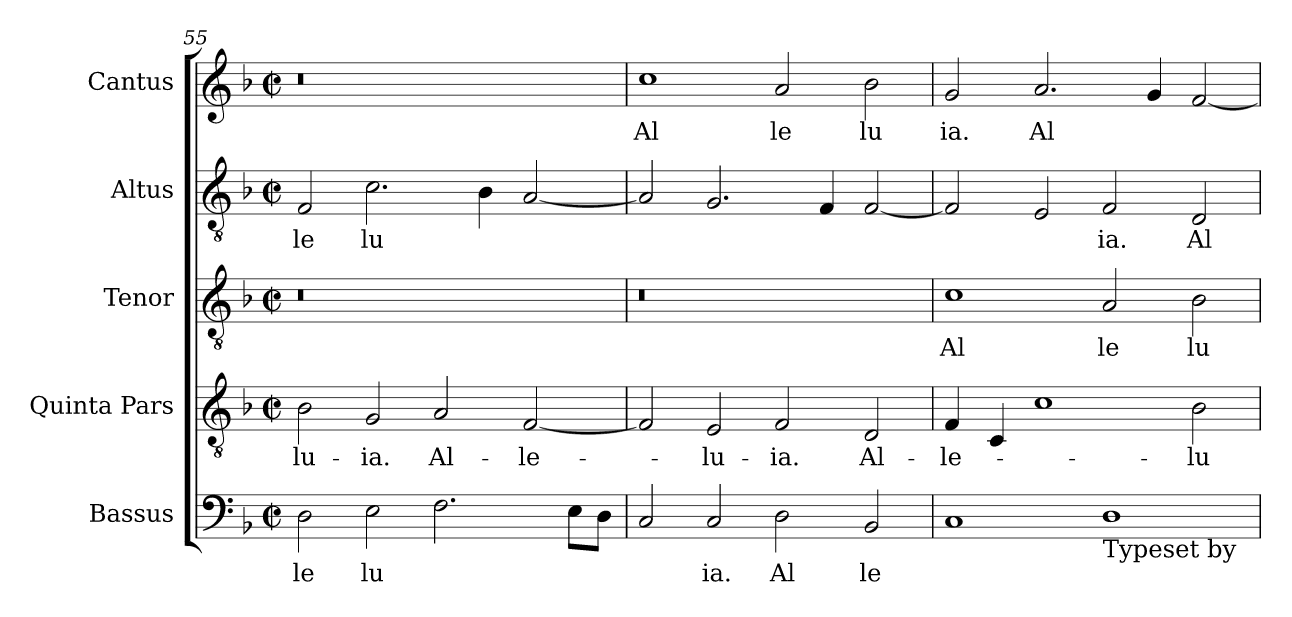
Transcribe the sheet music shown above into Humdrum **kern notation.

**kern	**text	**kern	**text	**kern	**text	**kern	**text	**kern	**text
*part5	*part5	*part4	*part4	*part3	*part3	*part2	*part2	*part1	*part1
*staff5	*staff5	*staff4	*staff4	*staff3	*staff3	*staff2	*staff2	*staff1	*staff1
*I"Bassus	*	*I"Quinta Pars	*	*I"Tenor	*	*I"Altus	*	*I"Cantus	*
*clefF4	*	*clefGv2	*	*clefGv2	*	*clefGv2	*	*clefG2	*
*k[b-]	*	*k[b-]	*	*k[b-]	*	*k[b-]	*	*k[b-]	*
*F:	*	*F:	*	*F:	*	*F:	*	*F:	*
*M2/2	*	*M2/2	*	*M2/2	*	*M2/2	*	*M2/2	*
*met(c|)	*	*met(c|)	*	*met(c|)	*	*met(c|)	*	*met(c|)	*
=55	=55	=55	=55	=55	=55	=55	=55	=55	=55
!	!LO:LY:b:cj	!	!LO:LY:b:cj	!	!	!	!LO:LY:b:cj	!	!
2D\	le	2B-\	-lu-	0r	.	2F/	le	0r	.
!	!LO:LY:b:cj	!	!LO:LY:b:cj	!	!	!	!LO:LY:b:cj	!	!
2E\	lu	2G/	-ia.	.	.	2.c\	lu	.	.
!	!	!	!LO:LY:b:cj	!	!	!	!	!	!
2.F\	.	2A/	Al-	.	.	.	.	.	.
.	.	.	.	.	.	4B-\	.	.	.
!	!	!	!LO:LY:b:cj	!	!	!	!	!	!
.	.	[>2F/	-le-	.	.	[>2A/	.	.	.
8E\L	.	.	.	.	.	.	.	.	.
8D\J	.	.	.	.	.	.	.	.	.
!!LO:LB:g=z
=56	=56	=56	=56	=56	=56	=56	=56	=56	=56
!	!	!	!	!	!	!	!	!	!LO:LY:b:cj
2C/	.	2F/]	.	0r	.	2A/]	.	1cc	Al
!	!LO:LY:b:cj	!	!LO:LY:b:cj	!	!	!	!	!	!
2C/	ia.	2E/	-lu-	.	.	2.G/	.	.	.
!	!LO:LY:b:cj	!	!LO:LY:b:cj	!	!	!	!	!	!LO:LY:b:cj
2D\	Al	2F/	-ia.	.	.	.	.	2a/	le
.	.	.	.	.	.	4F/	.	.	.
!	!LO:LY:b:cj	!	!LO:LY:b:cj	!	!	!	!	!	!LO:LY:b:cj
2BB-/	le	2D/	Al-	.	.	[<2F/	.	2b-\	lu
=57	=57	=57	=57	=57	=57	=57	=57	=57	=57
!	!	!	!LO:LY:b:cj	!	!LO:LY:b:cj	!	!	!	!LO:LY:b:cj
1C	.	4F/	-le-	1c	Al	2F/]	.	2g/	ia.
.	.	4C/	.	.	.	.	.	.	.
!	!	!	!	!	!	!	!	!	!LO:LY:b:cj
.	.	1c	.	.	.	2E/	.	2.a/	Al
!LO:TX:b:t=Typeset by	!	!	!	!	!	!	!	!	!
!	!	!	!	!	!LO:LY:b:cj	!	!LO:LY:b:cj	!	!
1D	.	.	.	2A/	le	2F/	ia.	.	.
.	.	.	.	.	.	.	.	4g/	.
!	!	!	!LO:LY:b:cj	!	!LO:LY:b:cj	!	!LO:LY:b:cj	!	!
.	.	2B-\	-lu-	2B-\	lu	2D/	Al	[<2f/	.
=	=	=	=	=	=	=	=	=	=
*-	*-	*-	*-	*-	*-	*-	*-	*-	*-
